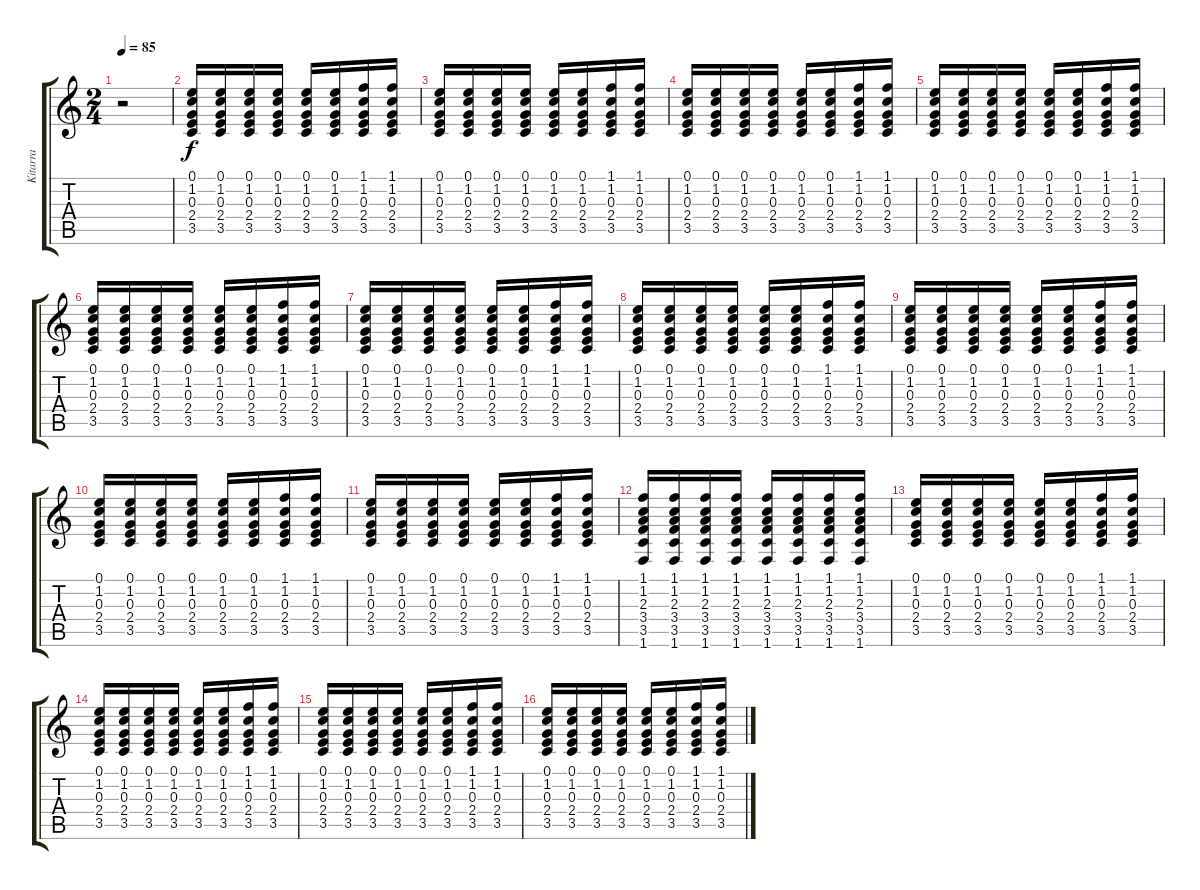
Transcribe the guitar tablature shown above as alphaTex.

\track ("Kitarra" "Kitarra") {instrument acousticguitarnylon}
\staff {score tabs}
\tuning (E4 B3 G3 D3 A2 E2) {hide}
\ts (2 4)
\tempo 85
\clef g2
\ks c
r.2{dy f instrument acousticguitarnylon} |
(0.1 1.2 0.3 2.4 3.5).16 (0.1 1.2 0.3 2.4 3.5).16 (0.1 1.2 0.3 2.4 3.5).16 (0.1 1.2 0.3 2.4 3.5).16 (0.1 1.2 0.3 2.4 3.5).16 (0.1 1.2 0.3 2.4 3.5).16 (1.1 1.2 0.3 2.4 3.5).16 (1.1 1.2 0.3 2.4 3.5).16 |
(0.1 1.2 0.3 2.4 3.5).16 (0.1 1.2 0.3 2.4 3.5).16 (0.1 1.2 0.3 2.4 3.5).16 (0.1 1.2 0.3 2.4 3.5).16 (0.1 1.2 0.3 2.4 3.5).16 (0.1 1.2 0.3 2.4 3.5).16 (1.1 1.2 0.3 2.4 3.5).16 (1.1 1.2 0.3 2.4 3.5).16 |
(0.1 1.2 0.3 2.4 3.5).16 (0.1 1.2 0.3 2.4 3.5).16 (0.1 1.2 0.3 2.4 3.5).16 (0.1 1.2 0.3 2.4 3.5).16 (0.1 1.2 0.3 2.4 3.5).16 (0.1 1.2 0.3 2.4 3.5).16 (1.1 1.2 0.3 2.4 3.5).16 (1.1 1.2 0.3 2.4 3.5).16 |
(0.1 1.2 0.3 2.4 3.5).16 (0.1 1.2 0.3 2.4 3.5).16 (0.1 1.2 0.3 2.4 3.5).16 (0.1 1.2 0.3 2.4 3.5).16 (0.1 1.2 0.3 2.4 3.5).16 (0.1 1.2 0.3 2.4 3.5).16 (1.1 1.2 0.3 2.4 3.5).16 (1.1 1.2 0.3 2.4 3.5).16 |
(0.1 1.2 0.3 2.4 3.5).16 (0.1 1.2 0.3 2.4 3.5).16 (0.1 1.2 0.3 2.4 3.5).16 (0.1 1.2 0.3 2.4 3.5).16 (0.1 1.2 0.3 2.4 3.5).16 (0.1 1.2 0.3 2.4 3.5).16 (1.1 1.2 0.3 2.4 3.5).16 (1.1 1.2 0.3 2.4 3.5).16 |
(0.1 1.2 0.3 2.4 3.5).16 (0.1 1.2 0.3 2.4 3.5).16 (0.1 1.2 0.3 2.4 3.5).16 (0.1 1.2 0.3 2.4 3.5).16 (0.1 1.2 0.3 2.4 3.5).16 (0.1 1.2 0.3 2.4 3.5).16 (1.1 1.2 0.3 2.4 3.5).16 (1.1 1.2 0.3 2.4 3.5).16 |
(0.1 1.2 0.3 2.4 3.5).16 (0.1 1.2 0.3 2.4 3.5).16 (0.1 1.2 0.3 2.4 3.5).16 (0.1 1.2 0.3 2.4 3.5).16 (0.1 1.2 0.3 2.4 3.5).16 (0.1 1.2 0.3 2.4 3.5).16 (1.1 1.2 0.3 2.4 3.5).16 (1.1 1.2 0.3 2.4 3.5).16 |
(0.1 1.2 0.3 2.4 3.5).16 (0.1 1.2 0.3 2.4 3.5).16 (0.1 1.2 0.3 2.4 3.5).16 (0.1 1.2 0.3 2.4 3.5).16 (0.1 1.2 0.3 2.4 3.5).16 (0.1 1.2 0.3 2.4 3.5).16 (1.1 1.2 0.3 2.4 3.5).16 (1.1 1.2 0.3 2.4 3.5).16 |
(0.1 1.2 0.3 2.4 3.5).16 (0.1 1.2 0.3 2.4 3.5).16 (0.1 1.2 0.3 2.4 3.5).16 (0.1 1.2 0.3 2.4 3.5).16 (0.1 1.2 0.3 2.4 3.5).16 (0.1 1.2 0.3 2.4 3.5).16 (1.1 1.2 0.3 2.4 3.5).16 (1.1 1.2 0.3 2.4 3.5).16 |
(0.1 1.2 0.3 2.4 3.5).16 (0.1 1.2 0.3 2.4 3.5).16 (0.1 1.2 0.3 2.4 3.5).16 (0.1 1.2 0.3 2.4 3.5).16 (0.1 1.2 0.3 2.4 3.5).16 (0.1 1.2 0.3 2.4 3.5).16 (1.1 1.2 0.3 2.4 3.5).16 (1.1 1.2 0.3 2.4 3.5).16 |
(1.1 1.2 2.3 3.4 3.5 1.6).16 (1.1 1.2 2.3 3.4 3.5 1.6).16 (1.1 1.2 2.3 3.4 3.5 1.6).16 (1.1 1.2 2.3 3.4 3.5 1.6).16 (1.1 1.2 2.3 3.4 3.5 1.6).16 (1.1 1.2 2.3 3.4 3.5 1.6).16 (1.1 1.2 2.3 3.4 3.5 1.6).16 (1.1 1.2 2.3 3.4 3.5 1.6).16 |
(0.1 1.2 0.3 2.4 3.5).16 (0.1 1.2 0.3 2.4 3.5).16 (0.1 1.2 0.3 2.4 3.5).16 (0.1 1.2 0.3 2.4 3.5).16 (0.1 1.2 0.3 2.4 3.5).16 (0.1 1.2 0.3 2.4 3.5).16 (1.1 1.2 0.3 2.4 3.5).16 (1.1 1.2 0.3 2.4 3.5).16 |
(0.1 1.2 0.3 2.4 3.5).16 (0.1 1.2 0.3 2.4 3.5).16 (0.1 1.2 0.3 2.4 3.5).16 (0.1 1.2 0.3 2.4 3.5).16 (0.1 1.2 0.3 2.4 3.5).16 (0.1 1.2 0.3 2.4 3.5).16 (1.1 1.2 0.3 2.4 3.5).16 (1.1 1.2 0.3 2.4 3.5).16 |
(0.1 1.2 0.3 2.4 3.5).16 (0.1 1.2 0.3 2.4 3.5).16 (0.1 1.2 0.3 2.4 3.5).16 (0.1 1.2 0.3 2.4 3.5).16 (0.1 1.2 0.3 2.4 3.5).16 (0.1 1.2 0.3 2.4 3.5).16 (1.1 1.2 0.3 2.4 3.5).16 (1.1 1.2 0.3 2.4 3.5).16 |
(0.1 1.2 0.3 2.4 3.5).16 (0.1 1.2 0.3 2.4 3.5).16 (0.1 1.2 0.3 2.4 3.5).16 (0.1 1.2 0.3 2.4 3.5).16 (0.1 1.2 0.3 2.4 3.5).16 (0.1 1.2 0.3 2.4 3.5).16 (1.1 1.2 0.3 2.4 3.5).16 (1.1 1.2 0.3 2.4 3.5).16
